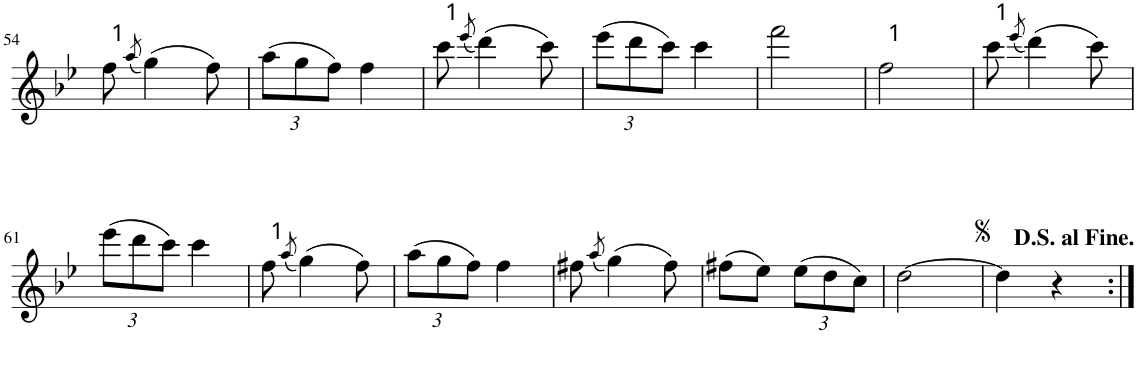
**kern
*part1
*staff1
*I"Piano
*I'Pno
!!LO:PB:g=z
*clefG2
*k[b-e-]
*g:
*M2/4
=54
8ff\
(8qaa/
(4gg\)
8ff\)
=55
*Xbrackettup
(12aa\L
12gg\
12ff\J)
4ff\
=56
8ccc\
(8qeee-/
(4ddd\)
8ccc\)
=57
(12eee-\L
12ddd\
12ccc\J)
4ccc\
=58
2fff\
=59
2ff\
=60
8ccc\
(8qeee-/
(4ddd\)
8ccc\)
!!LO:LB:g=z
=61
(12eee-\L
12ddd\
12ccc\J)
4ccc\
=62
8ff\
(8qaa/
(4gg\)
8ff\)
=63
(12aa\L
12gg\
12ff\J)
4ff\
=64
8ff#X\
(8qaa/
(4gg\)
8ff#\)
=65
(8ff#X\L
8ee-\J)
(12ee-\L
12dd\
12cc\J)
=66
[2dd\
=67
4dd\]
4r
=:|!
*-
